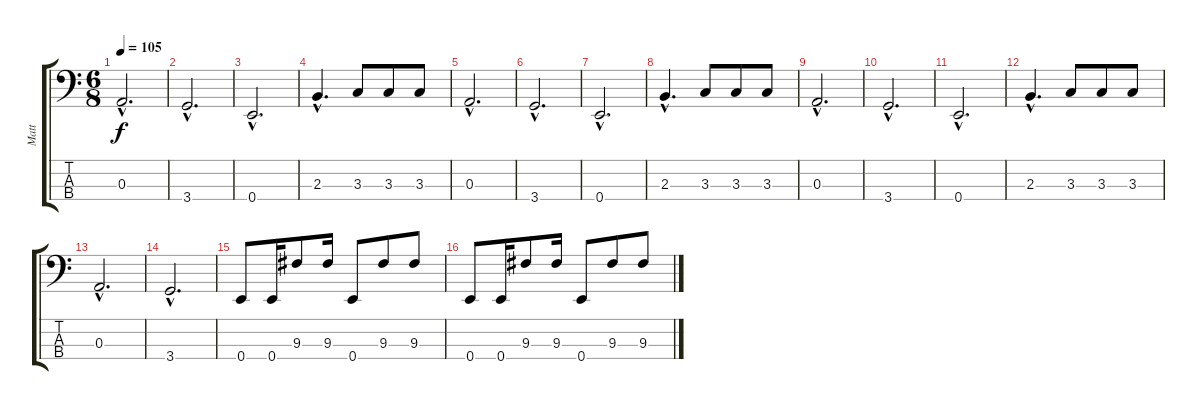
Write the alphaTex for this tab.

\track ("Matt" "Matt") {instrument electricbasspick}
\staff {score tabs}
\tuning (G2 D2 A1 E1) {hide}
\ts (6 8)
\tempo 105
\clef f4
\ks c
0.3{hac}.2{d dy f} |
3.4{hac}.2{d} |
0.4{hac}.2{d} |
2.3{hac}.4{d} 3.3.8 3.3.8 3.3.8 |
0.3{hac}.2{d} |
3.4{hac}.2{d} |
0.4{hac}.2{d} |
2.3{hac}.4{d} 3.3.8 3.3.8 3.3.8 |
0.3{hac}.2{d} |
3.4{hac}.2{d} |
0.4{hac}.2{d} |
2.3{hac}.4{d} 3.3.8 3.3.8 3.3.8 |
0.3{hac}.2{d} |
3.4{hac}.2{d} |
0.4.8 0.4.16 9.3.8 9.3.16 0.4.8 9.3.8 9.3.8 |
0.4.8 0.4.16 9.3.8 9.3.16 0.4.8 9.3.8 9.3.8
